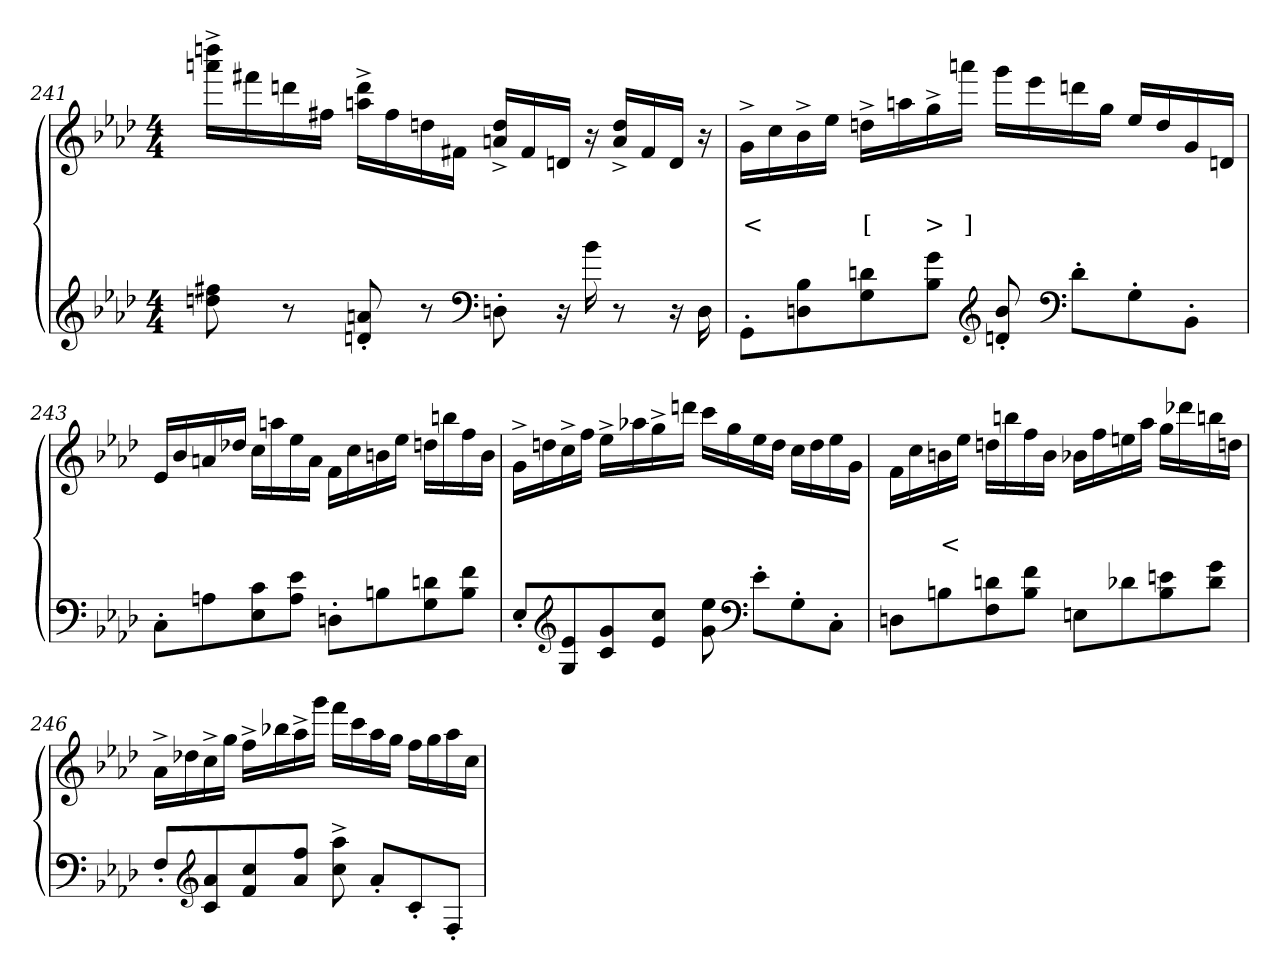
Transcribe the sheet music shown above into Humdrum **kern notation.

**kern	**kern	**text	**text
*part2	*part1	*part1	*part1
*staff2	*staff1	*staff1	*staff1
*clefG2	*clefG2	*	*
*k[b-e-a-d-]	*k[b-e-a-d-]	*	*
*M4/4	*M4/4	*	*
=241	=241	=241	=241
8ff#X 8ddn	16ddddn^> 16aaan^>LL	.	.
.	16fff#X	.	.
8r	16dddn	.	.
.	16ff#JJ	.	.
8an'> 8dn'>	16ddd^> 16aan^>LL	.	.
.	16ff#	.	.
8r	16ddn	.	.
.	16f#JJ	.	.
*clefF4	*	*	*
8Dn'>	16dd^> 16an^>LL	.	.
.	16f#	.	.
16r	16dnJJ	.	.
16b-	16r	.	.
8r	16dd^> 16a^>LL	.	.
.	16f#	.	.
16r	16dJJ	.	.
16D	16r	.	.
=242	=242	=242	=242
8GG'>L	16g^>LL	.	<
.	16cc	.	.
8B- 8Dn	16b-^>	.	.
.	16ee-JJ	.	.
8dn 8G	16ddn^>LL	.	[
.	16aan	.	.
8g 8B-J	16gg^>	.	>
.	16aaanJJ	.	]
*clefG2	*	*	*
8b-'> 8dn'>	16gggLL	.	.
.	16eee-	.	.
*clefF4	*	*	*
8d'>L	16dddn	.	.
.	16ggJJ	.	.
8G'>	16ee-LL	.	.
.	16dd	.	.
8BB-'>J	16g	.	.
.	16dnJJ	.	.
=243	=243	=243	=243
8C'>L	16e-LL	.	.
.	16b-	.	.
8An	16an	.	.
.	16dd-XJJ	.	.
8c 8E-	16ccLL	.	.
.	16aan	.	.
8e- 8AJ	16ee-	.	.
.	16aJJ	.	.
8Dn'>L	16fLL	.	.
.	16cc	.	.
8Bn	16bn	.	.
.	16ee-JJ	.	.
8dn 8G	16ddnLL	.	.
.	16bbn	.	.
8f 8BJ	16ff	.	.
.	16bJJ	.	.
=244	=244	=244	=244
8E-'>L	16g^>LL	.	.
.	16ddn	.	.
*clefG2	*	*	*
8e- 8G	16cc^>	.	.
.	16ffJJ	.	.
8g 8c	16ee-^>LL	.	.
.	16aa-X	.	.
8cc 8e-J	16gg^>	.	.
.	16dddnJJ	.	.
8ee- 8g	16cccLL	.	.
.	16gg	.	.
*clefF4	*	*	*
8e-'>L	16ee-	.	.
.	16ddJJ	.	.
8G'>	16ccLL	.	.
.	16dd	.	.
8C'>J	16ee-	.	.
.	16gJJ	.	.
=245	=245	=245	=245
8DnL	16fLL	.	.
.	16cc	.	.
8Bn	16bn	.	<
.	16ee-JJ	.	.
8dn 8F	16ddnLL	.	.
.	16bbn	.	.
8f 8BJ	16ff	.	.
.	16bJJ	.	.
8EnL	16b-XLL	.	.
.	16ff	.	.
8d-X	16een	.	.
.	16aa-JJ	.	.
8e 8B	16ggLL	.	.
.	16ddd-X	.	.
8g 8d-J	16bbn	.	.
.	16ddnJJ	.	.
=246	=246	=246	=246
8F'>L	16a-^>LL	.	.
.	16dd-X	.	.
*clefG2	*	*	*
8a- 8c	16cc^>	.	.
.	16ggJJ	.	.
8cc 8f	16ff^>LL	.	.
.	16bb-X	.	.
8ff 8a-J	16aa-^>	.	.
.	16gggJJ	.	.
8aa-^> 8cc^>	16fffLL	.	.
.	16ccc	.	.
8a-'>L	16aa-	.	.
.	16ggJJ	.	.
8c'>	16ffLL	.	.
.	16gg	.	.
8F'>J	16aa-	.	.
.	16ccJJ	.	.
=	=	=	=
*-	*-	*-	*-
